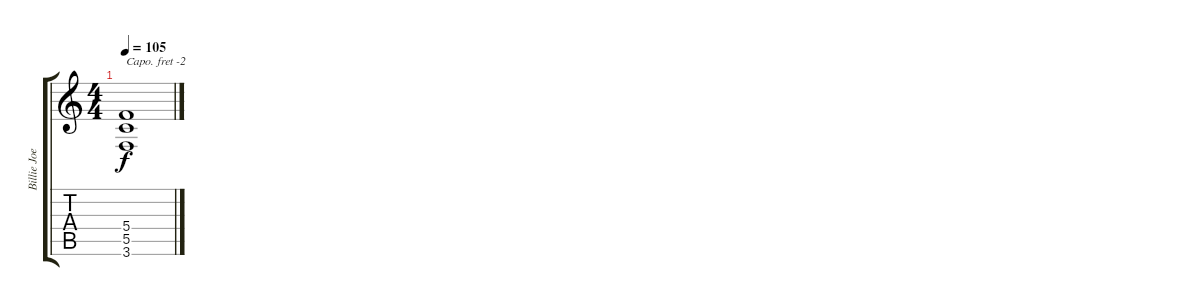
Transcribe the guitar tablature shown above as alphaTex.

\track ("Billie Joe Armstrong - Guitar 2" "Billie Joe") {instrument distortionguitar}
\staff {score tabs}
\capo -2
\tuning (E4 B3 G3 D3 A2 E2) {hide}
\ts (4 4)
\tempo 105
\clef g2
\ks c
(5.4{t} 5.5{t} 3.6{t}).1{dy f}
